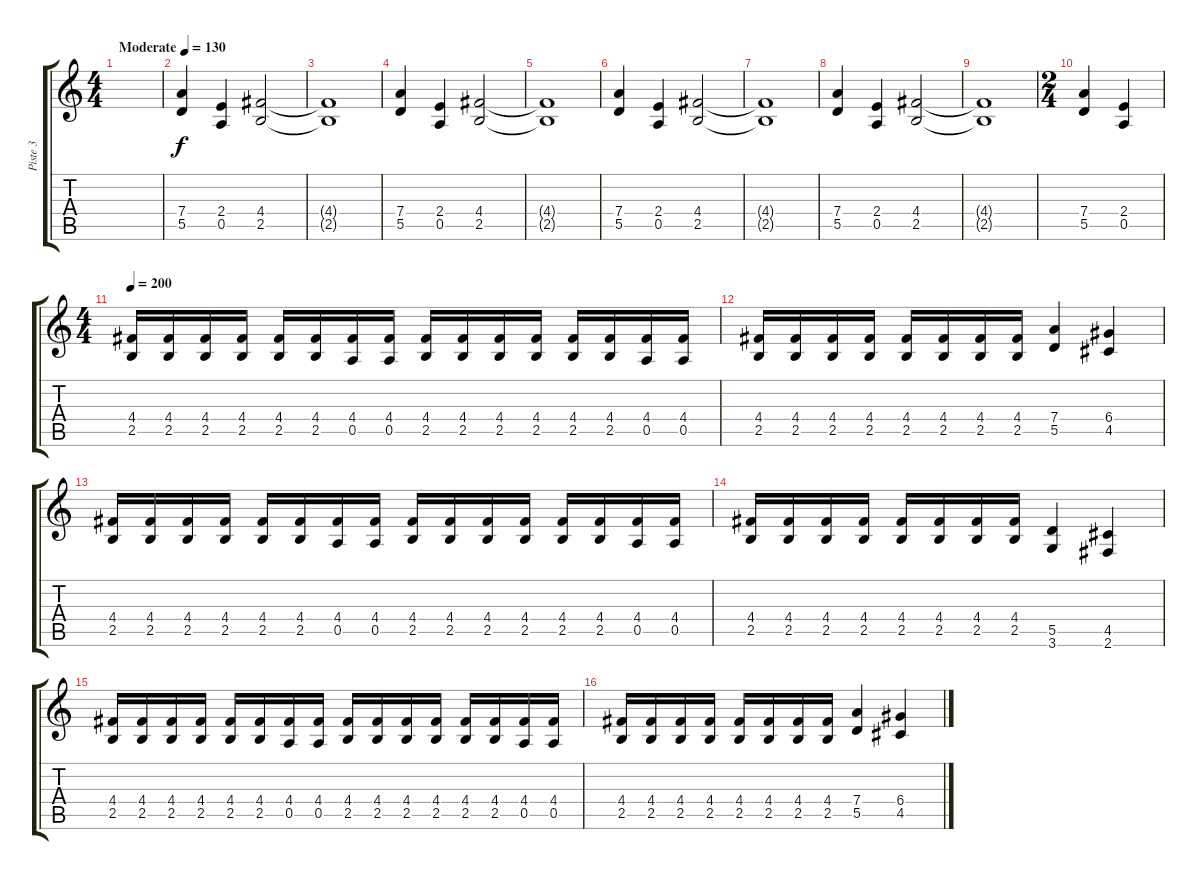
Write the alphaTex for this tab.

\track ("Piste 3" "Piste 3") {instrument distortionguitar}
\staff {score tabs}
\tuning (E4 B3 G3 D3 A2 E2) {hide}
\ts (4 4)
\tempo (130 "Moderate")
\clef g2
\ks c
|
(7.4 5.5).4 (2.4 0.5).4 (4.4 2.5).2 |
(4.4{t} 2.5{t}).1 |
(7.4 5.5).4 (2.4 0.5).4 (4.4 2.5).2 |
(4.4{t} 2.5{t}).1 |
(7.4 5.5).4 (2.4 0.5).4 (4.4 2.5).2 |
(4.4{t} 2.5{t}).1 |
(7.4 5.5).4 (2.4 0.5).4 (4.4 2.5).2 |
(4.4{t} 2.5{t}).1 |
\ts (2 4)
(7.4 5.5).4 (2.4 0.5).4 |
\ts (4 4)
\tempo 200
(4.4 2.5).16 (4.4 2.5).16 (4.4 2.5).16 (4.4 2.5).16 (4.4 2.5).16 (4.4 2.5).16 (4.4 0.5).16 (4.4 0.5).16 (4.4 2.5).16 (4.4 2.5).16 (4.4 2.5).16 (4.4 2.5).16 (4.4 2.5).16 (4.4 2.5).16 (4.4 0.5).16 (4.4 0.5).16 |
(4.4 2.5).16 (4.4 2.5).16 (4.4 2.5).16 (4.4 2.5).16 (4.4 2.5).16 (4.4 2.5).16 (4.4 2.5).16 (4.4 2.5).16 (7.4 5.5).4 (6.4 4.5).4 |
(4.4 2.5).16 (4.4 2.5).16 (4.4 2.5).16 (4.4 2.5).16 (4.4 2.5).16 (4.4 2.5).16 (4.4 0.5).16 (4.4 0.5).16 (4.4 2.5).16 (4.4 2.5).16 (4.4 2.5).16 (4.4 2.5).16 (4.4 2.5).16 (4.4 2.5).16 (4.4 0.5).16 (4.4 0.5).16 |
(4.4 2.5).16 (4.4 2.5).16 (4.4 2.5).16 (4.4 2.5).16 (4.4 2.5).16 (4.4 2.5).16 (4.4 2.5).16 (4.4 2.5).16 (5.5 3.6).4 (4.5 2.6).4 |
(4.4 2.5).16 (4.4 2.5).16 (4.4 2.5).16 (4.4 2.5).16 (4.4 2.5).16 (4.4 2.5).16 (4.4 0.5).16 (4.4 0.5).16 (4.4 2.5).16 (4.4 2.5).16 (4.4 2.5).16 (4.4 2.5).16 (4.4 2.5).16 (4.4 2.5).16 (4.4 0.5).16 (4.4 0.5).16 |
(4.4 2.5).16 (4.4 2.5).16 (4.4 2.5).16 (4.4 2.5).16 (4.4 2.5).16 (4.4 2.5).16 (4.4 2.5).16 (4.4 2.5).16 (7.4 5.5).4 (6.4 4.5).4
